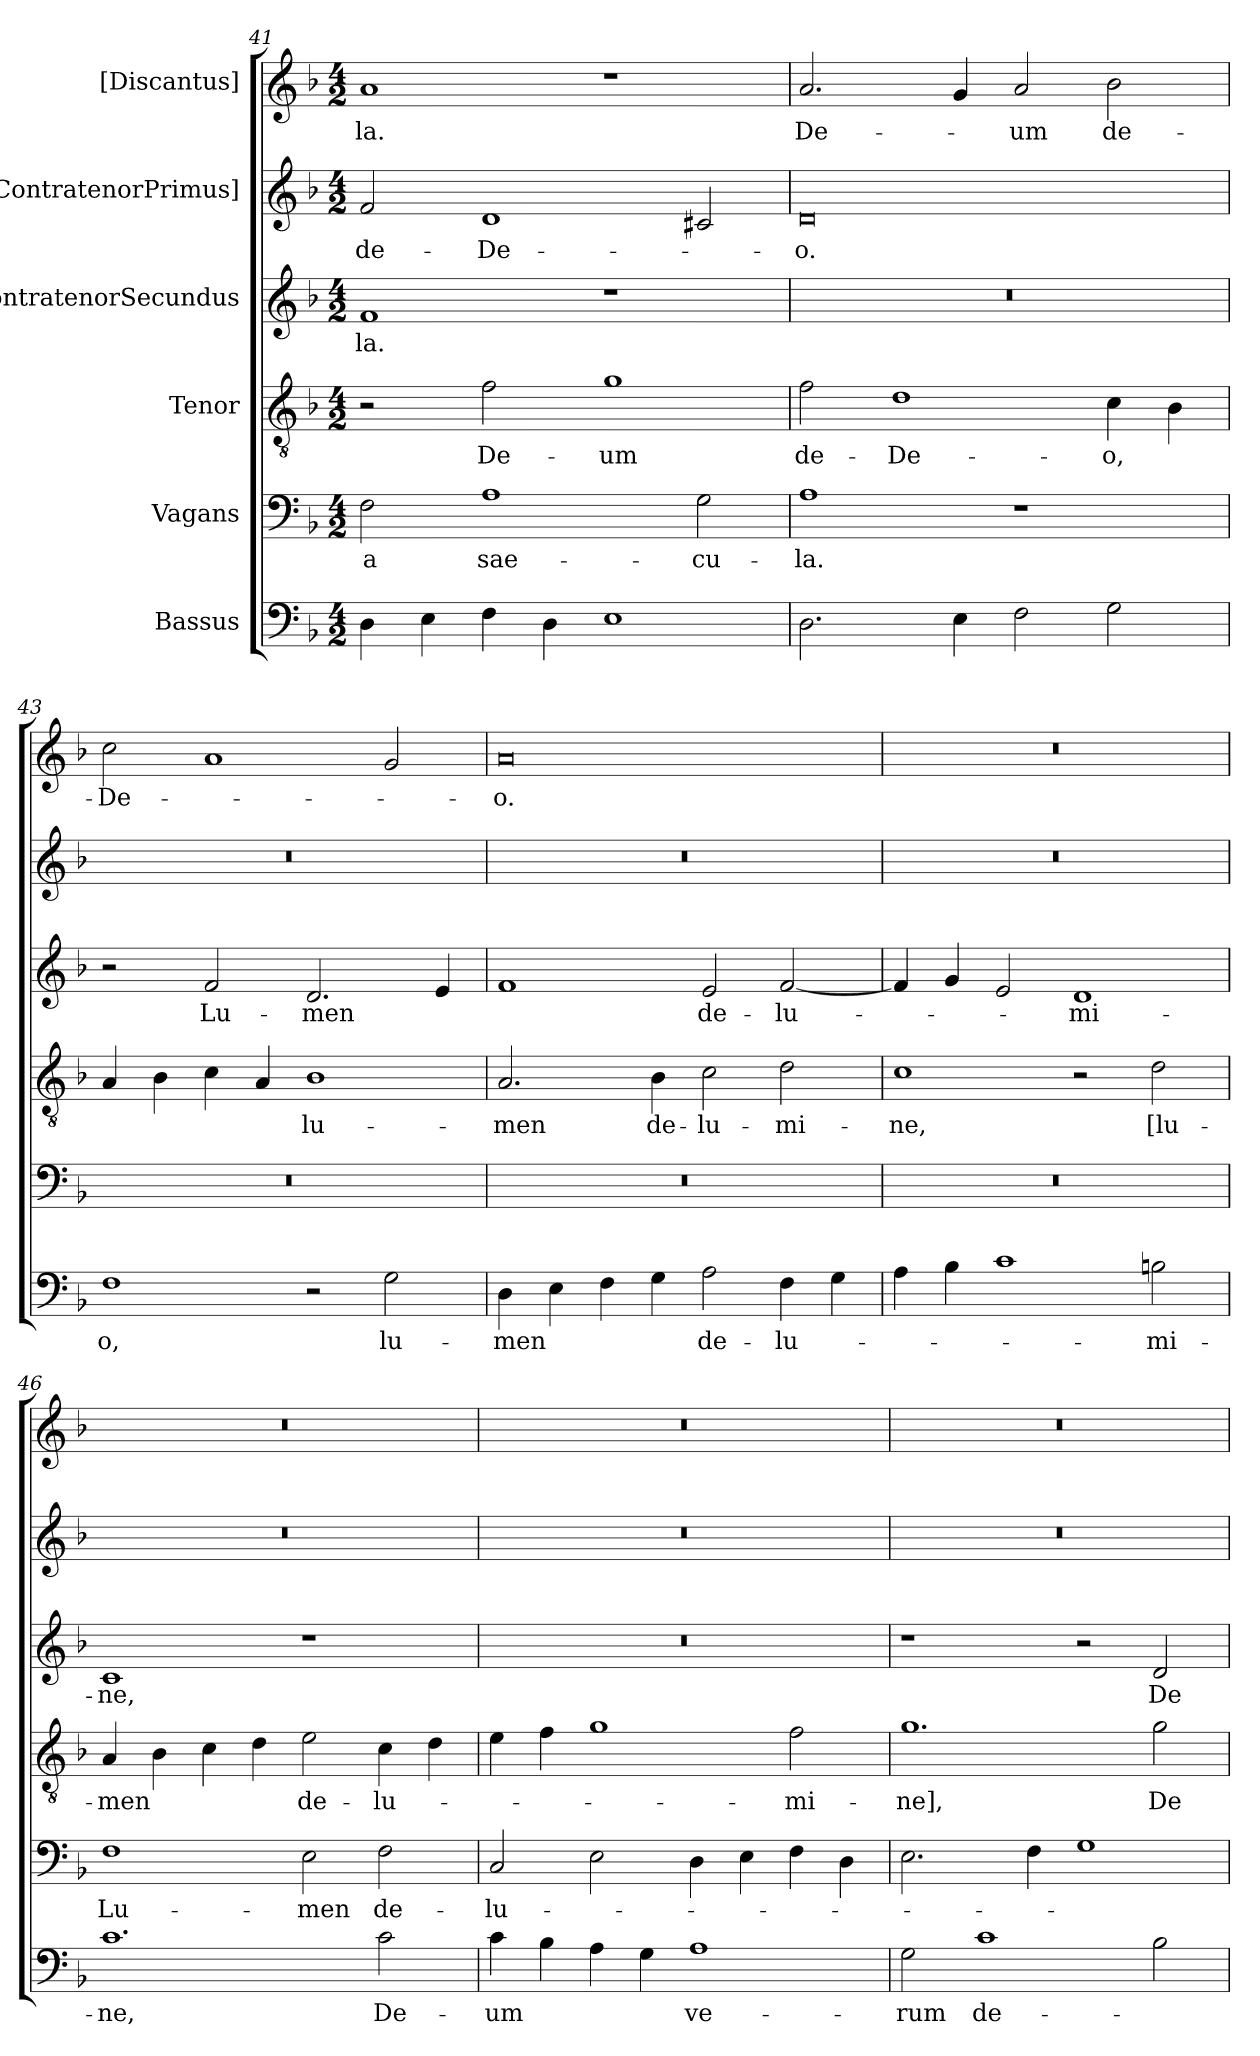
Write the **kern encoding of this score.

**kern	**text	**kern	**text	**kern	**text	**kern	**text	**kern	**text	**kern	**text
*part6	*part6	*part5	*part5	*part4	*part4	*part3	*part3	*part2	*part2	*part1	*part1
*staff6	*staff6	*staff5	*staff5	*staff4	*staff4	*staff3	*staff3	*staff2	*staff2	*staff1	*staff1
*I"Bassus	*	*I"Vagans	*	*I"Tenor	*	*I"ContratenorSecundus	*	*I"[ContratenorPrimus]	*	*I"[Discantus]	*
*clefF4	*	*clefF4	*	*clefGv2	*	*clefG2	*	*clefG2	*	*clefG2	*
*k[b-]	*	*k[b-]	*	*k[b-]	*	*k[b-]	*	*k[b-]	*	*k[b-]	*
*M4/2	*	*M4/2	*	*M4/2	*	*M4/2	*	*M4/2	*	*M4/2	*
=41	=41	=41	=41	=41	=41	=41	=41	=41	=41	=41	=41
4D\	.	2F\	-a	2r	.	1f/	-la.	2f/	de-	1a/	-la.
4E\	.	.	.	.	.	.	.	.	.	.	.
4F\	.	1A\	sae-	2f\	De-	.	.	1d/	De-	.	.
4D\	.	.	.	.	.	.	.	.	.	.	.
1E\	.	.	.	1g\	-um	1r	.	.	.	1r	.
.	.	2G\	-cu-	.	.	.	.	2c#X/	.	.	.
=42	=42	=42	=42	=42	=42	=42	=42	=42	=42	=42	=42
2.D\	.	1A\	-la.	2f\	de-	0r	.	0d/	-o.	2.a/	De-
.	.	.	.	1d\	De-	.	.	.	.	.	.
4E\	.	.	.	.	.	.	.	.	.	4g/	.
2F\	.	1r	.	.	.	.	.	.	.	2a/	-um
2G\	.	.	.	4c\	-o,	.	.	.	.	2b-\	de-
.	.	.	.	4B-\	.	.	.	.	.	.	.
=43	=43	=43	=43	=43	=43	=43	=43	=43	=43	=43	=43
1F\	-o,	0r	.	4A/	.	2r	.	0r	.	2cc\	De-
.	.	.	.	4B-\	.	.	.	.	.	.	.
.	.	.	.	4c\	.	2f/	Lu-	.	.	1a/	.
.	.	.	.	4A/	.	.	.	.	.	.	.
2r	.	.	.	1B-\	lu-	2.d/	-men	.	.	.	.
2G\	lu-	.	.	.	.	.	.	.	.	2g/	.
.	.	.	.	.	.	4e/	.	.	.	.	.
=44	=44	=44	=44	=44	=44	=44	=44	=44	=44	=44	=44
4D\	-men	0r	.	2.A/	-men	1f/	.	0r	.	0a/	-o.
4E\	.	.	.	.	.	.	.	.	.	.	.
4F\	.	.	.	.	.	.	.	.	.	.	.
4G\	.	.	.	4B-\	de-	.	.	.	.	.	.
2A\	de-	.	.	2c\	lu-	2e/	de-	.	.	.	.
4F\	lu-	.	.	2d\	-mi-	[2f/	lu-	.	.	.	.
4G\	.	.	.	.	.	.	.	.	.	.	.
=45	=45	=45	=45	=45	=45	=45	=45	=45	=45	=45	=45
4A\	.	0r	.	1c\	-ne,	4f/]	.	0r	.	0r	.
4B-\	.	.	.	.	.	4g/	.	.	.	.	.
1c\	.	.	.	.	.	2e/	.	.	.	.	.
.	.	.	.	2r	.	1d/	-mi-	.	.	.	.
2Bn\	-mi-	.	.	2d\	[lu-	.	.	.	.	.	.
=46	=46	=46	=46	=46	=46	=46	=46	=46	=46	=46	=46
1.c\	-ne,	1F\	Lu-	4A/	-men	1c/	-ne,	0r	.	0r	.
.	.	.	.	4B-\	.	.	.	.	.	.	.
.	.	.	.	4c\	.	.	.	.	.	.	.
.	.	.	.	4d\	.	.	.	.	.	.	.
.	.	2E\	-men	2e\	de-	1r	.	.	.	.	.
2c\	De-	2F\	de-	4c\	lu-	.	.	.	.	.	.
.	.	.	.	4d\	.	.	.	.	.	.	.
=47	=47	=47	=47	=47	=47	=47	=47	=47	=47	=47	=47
4c\	-um	2C/	lu-	4e\	.	0r	.	0r	.	0r	.
4B-\	.	.	.	4f\	.	.	.	.	.	.	.
4A\	.	2E\	.	1g\	.	.	.	.	.	.	.
4G\	.	.	.	.	.	.	.	.	.	.	.
1A\	ve-	4D\	.	.	.	.	.	.	.	.	.
.	.	4E\	.	.	.	.	.	.	.	.	.
.	.	4F\	.	2f\	-mi-	.	.	.	.	.	.
.	.	4D\	.	.	.	.	.	.	.	.	.
=48	=48	=48	=48	=48	=48	=48	=48	=48	=48	=48	=48
2G\	-rum	2.E\	.	1.g\	-ne],	1r	.	0r	.	0r	.
1c\	de-	.	.	.	.	.	.	.	.	.	.
.	.	4F\	.	.	.	.	.	.	.	.	.
.	.	1G\	.	.	.	2r	.	.	.	.	.
2B-\	.	.	.	2g\	De-	2d/	De-	.	.	.	.
=	=	=	=	=	=	=	=	=	=	=	=
*-	*-	*-	*-	*-	*-	*-	*-	*-	*-	*-	*-
